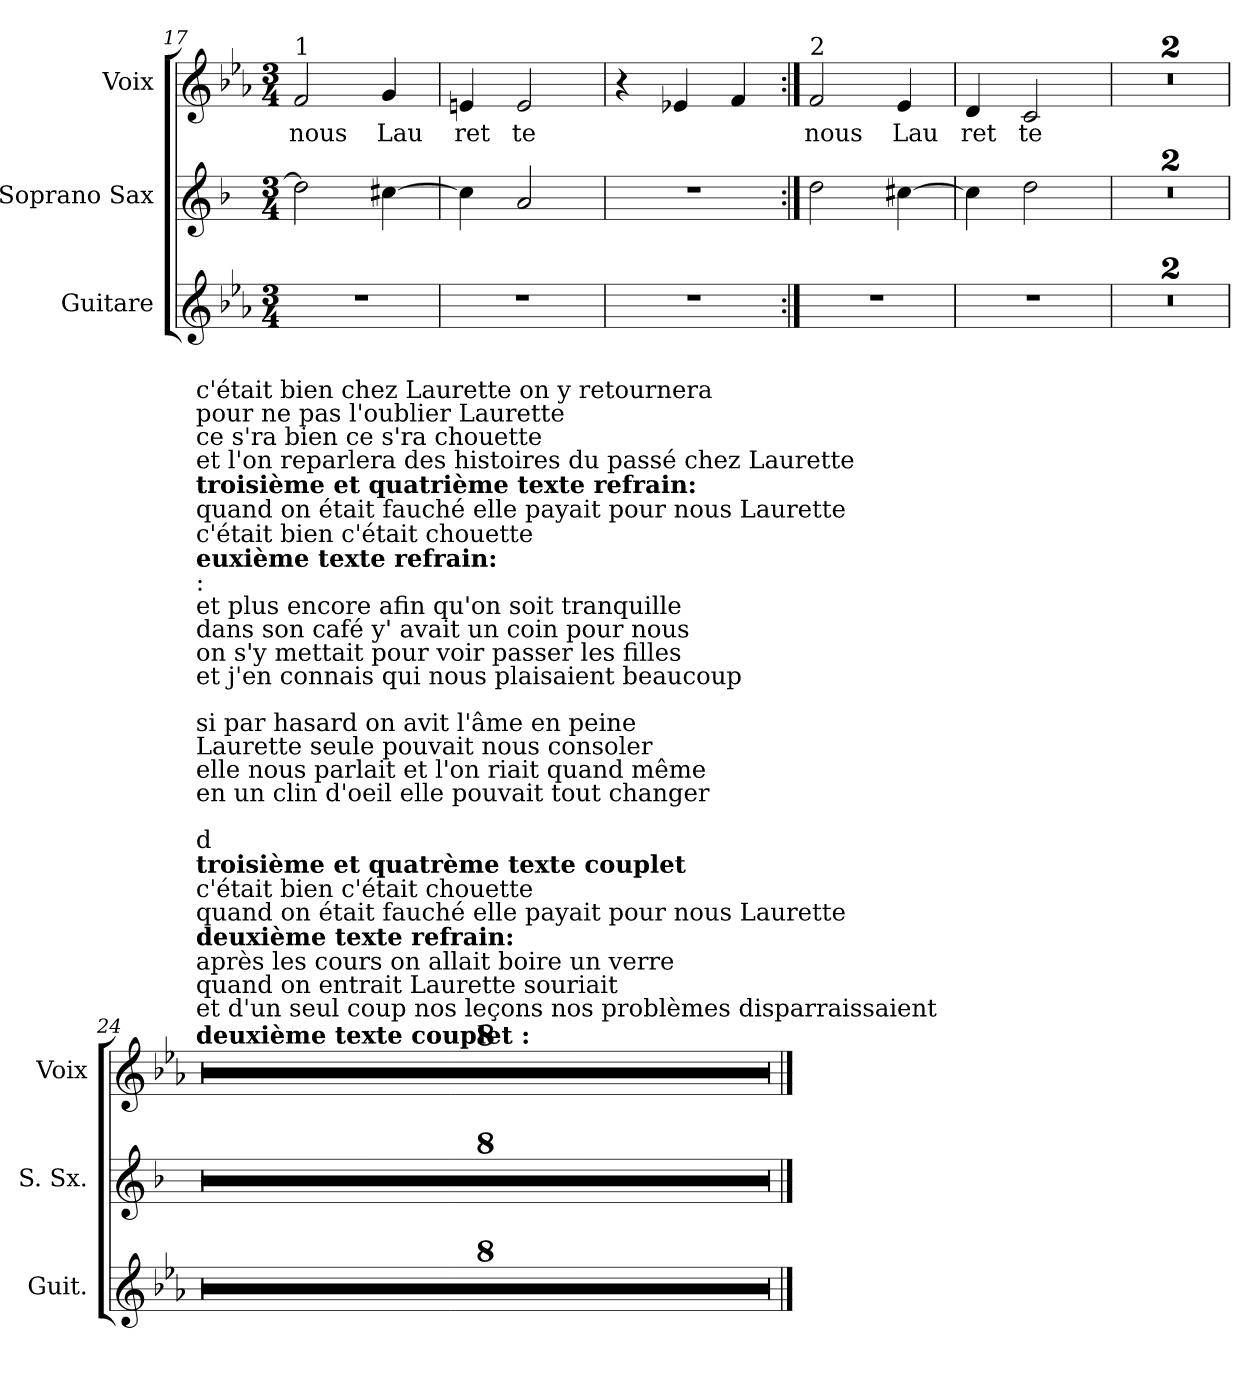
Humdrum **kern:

**kern	**kern	**kern	**text
*part3	*part2	*part1	*part1
*staff3	*staff2	*staff1	*staff1
*I"Guitare	*I"Soprano Sax	*I"Voix	*
*I'Guit.	*I'S. Sx.	*I'Voix	*
!!LO:LB:g=z
*clefG2	*clefG2	*clefG2	*
*ITrd7c12	*ITrd1c2	*	*
*k[b-e-a-]	*k[b-e-a-]	*k[b-e-a-]	*
*E-:	*E-:	*E-:	*
*M3/4	*M3/4	*M3/4	*
=17	=17	=17	=17
!	!	!LO:TX:a:t=1	!
!	!	!	!LO:LY:b
2.r	2cc\]	2f/	nous
!	!	!	!LO:LY:b
.	[4bn\	4g/	Lau
=18	=18	=18	=18
!	!	!	!LO:LY:b
2.r	4b\]	4en/	ret
!	!	!	!LO:LY:b
.	2g/	2e/	te
=19	=19	=19	=19
2.r	2.r	4r	.
.	.	4e-X/	.
.	.	4f/	.
=20:|!	=20:|!	=20:|!	=20:|!
!	!	!LO:TX:a:t=2	!
!	!	!	!LO:LY:b
2.r	2cc\	2f/	nous
!	!	!	!LO:LY:b
.	[4bn\	4e-/	Lau
=21	=21	=21	=21
!	!	!	!LO:LY:b
2.r	4b\]	4d/	ret
!	!	!	!LO:LY:b
.	2cc\	2c/	te
=22	=22	=22	=22
2.r	2.r	2.r	.
=23	=23	=23	=23
2.r	2.r	2.r	.
!!LO:LB:g=z
=24	=24	=24	=24
!	!	!LO:TX:a:B:t=deuxième texte couplet &colon;	!
!	!	!LO:TX:t=après les cours on allait boire un verre \nquand on entrait Laurette souriait\net d'un seul coup nos leçons nos problèmes disparraissaient	!
!	!	!LO:TX:B:t=deuxième texte refrain&colon;	!
!	!	!LO:TX:t=c'était bien c'était chouette\nquand on était fauché elle payait pour nous Laurette	!
!	!	!LO:TX:B:t=troisième et quatrème texte couplet	!
!	!	!LO:TX:t=&colon;\net plus encore afin qu'on soit tranquille \ndans son café y' avait un coin pour nous \non s'y mettait pour voir passer les filles\net j'en connais qui nous plaisaient beaucoup\n\nsi par hasard on avit l'âme en peine \nLaurette seule pouvait nous consoler\nelle nous parlait et l'on riait quand même \nen un clin d'oeil elle pouvait tout changer \n\nd	!
!	!	!LO:TX:B:t=euxième texte refrain&colon;	!
!	!	!LO:TX:t=c'était bien c'était chouette	!
!	!	!LO:TX:t=quand on était fauché elle payait pour nous Laurette	!
!	!	!LO:TX:B:t=troisième et quatrième  texte refrain&colon;	!
!	!	!LO:TX:t=c'était bien chez Laurette on y retournera \npour ne pas l'oublier Laurette\nce s'ra bien ce s'ra chouette \net l'on reparlera des histoires du passé chez Laurette	!
2.r	2.r	2.r	.
=25	=25	=25	=25
2.r	2.r	2.r	.
=26	=26	=26	=26
2.r	2.r	2.r	.
=27	=27	=27	=27
2.r	2.r	2.r	.
=28	=28	=28	=28
2.r	2.r	2.r	.
=29	=29	=29	=29
2.r	2.r	2.r	.
=30	=30	=30	=30
2.r	2.r	2.r	.
=31	=31	=31	=31
2.r	2.r	2.r	.
==	==	==	==
*-	*-	*-	*-
